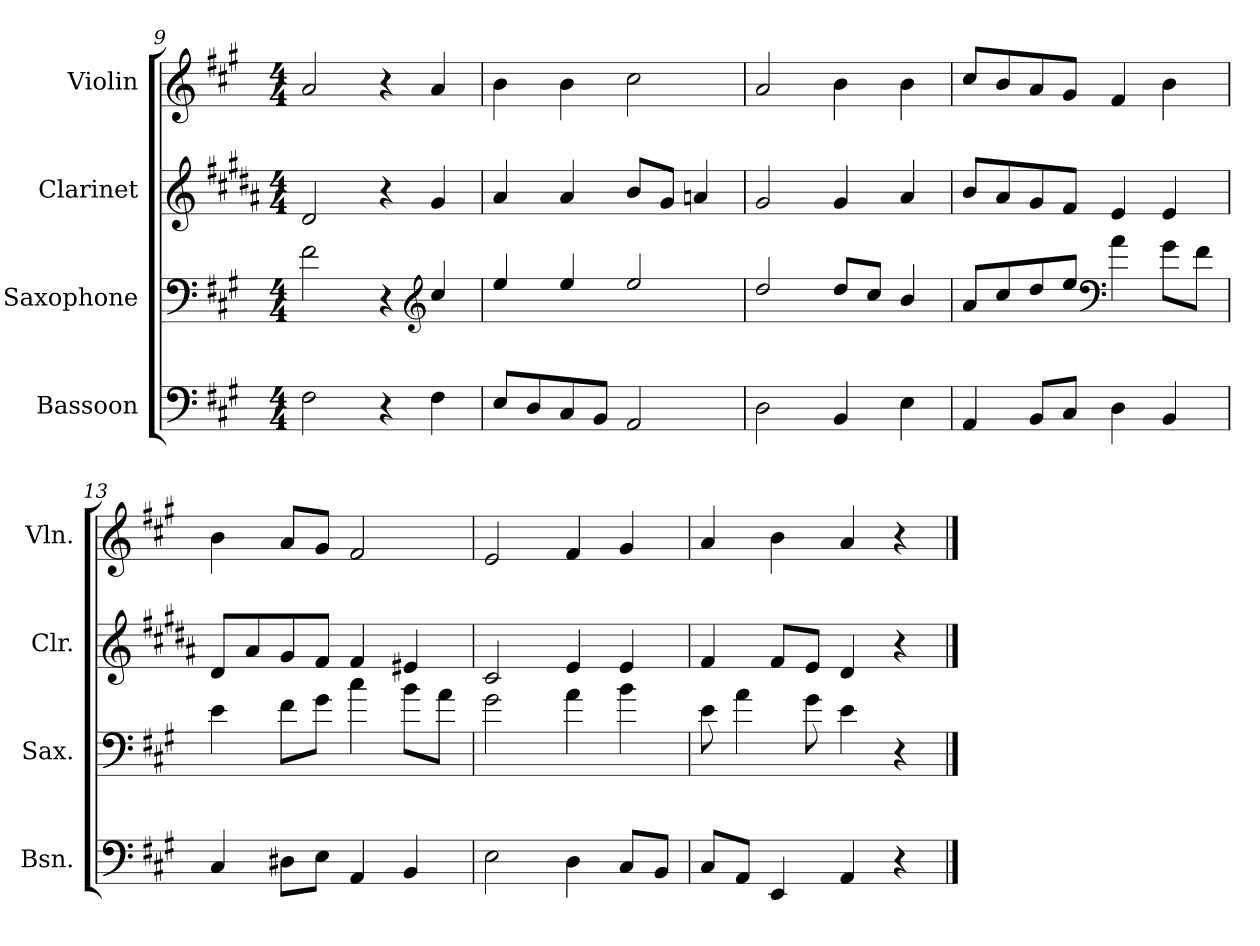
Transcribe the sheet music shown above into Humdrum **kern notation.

**kern	**kern	**kern	**kern
*part4	*part3	*part2	*part1
*staff4	*staff3	*staff2	*staff1
*I"Bassoon	*I"Saxophone	*I"Clarinet	*I"Violin
*I'Bsn.	*I'Sax.	*I'Clr.	*I'Vln.
*clefF4	*clefF4	*clefG2	*clefG2
*	*ITrd8c14	*ITrd1c2	*
*k[f#c#g#]	*k[f#c#g#]	*k[f#c#g#]	*k[f#c#g#]
*M4/4	*M4/4	*M4/4	*M4/4
=9	=9	=9	=9
2F#\	2F#\	2c#/	2a/
4r	4r	4r	4r
*	*clefG2	*	*
4F#\	4c#/	4f#/	4a/
=10	=10	=10	=10
8E/L	4e/	4g#/	4b\
8D/	.	.	.
8C#/	4e/	4g#/	4b\
8BB/J	.	.	.
2AA/	2e/	8a/L	2cc#\
.	.	8f#/J	.
.	.	4gn/	.
=11	=11	=11	=11
2D\	2d/	2f#/	2a/
4BB/	8d/L	4f#/	4b\
.	8c#/J	.	.
4E\	4B/	4g#/	4b\
!!LO:LB:g=z
=12	=12	=12	=12
4AA/	8A/L	8a/L	8cc#/L
.	8c#/	8g#/	8b/
8BB/L	8d/	8f#/	8a/
8C#/J	8e/J	8e/J	8g#/J
*	*clefF4	*	*
4D\	4A\	4d/	4f#/
4BB/	8G#\L	4d/	4b\
.	8F#\J	.	.
=13	=13	=13	=13
4C#/	4E\	8c#/L	4b\
.	.	8g#/	.
8D#X\L	8F#\L	8f#/	8a/L
8E\J	8G#\J	8e/J	8g#/J
4AA/	4c#\	4e/	2f#/
4BB/	8B\L	4d#X/	.
.	8A\J	.	.
=14	=14	=14	=14
2E\	2G#\	2B/	2e/
4D\	4A\	4d/	4f#/
8C#/L	4B\	4d/	4g#/
8BB/J	.	.	.
=15	=15	=15	=15
8C#/L	8E\	4e/	4a/
8AA/J	4A\	.	.
4EE/	.	8e/L	4b\
.	8G#\	8d/J	.
4AA/	4E\	4c#/	4a/
4r	4r	4r	4r
==	==	==	==
*-	*-	*-	*-
